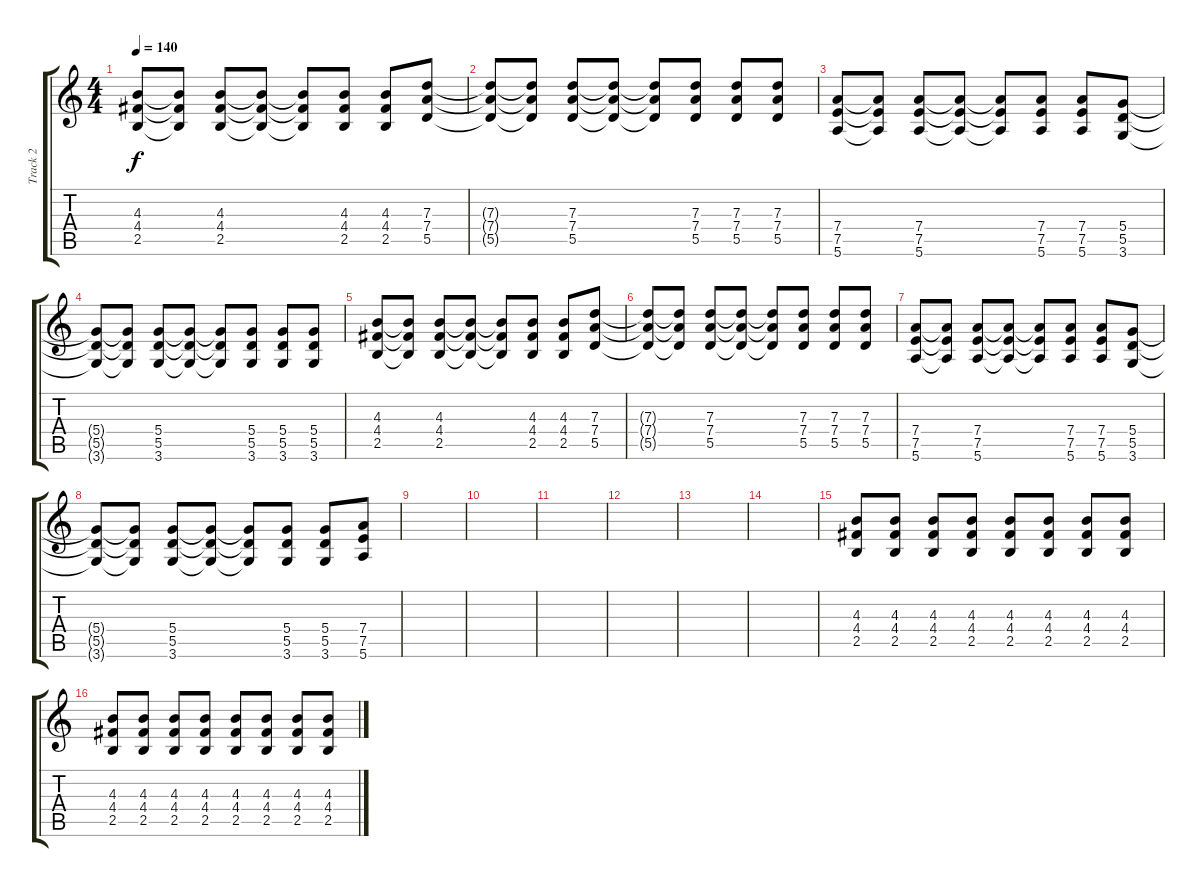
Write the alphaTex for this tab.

\track ("Track 2" "Track 2") {instrument distortionguitar}
\staff {score tabs}
\tuning (E4 B3 G3 D3 A2 E2) {hide}
\ts (4 4)
\tempo 140
\clef g2
\ks c
(4.3 4.4 2.5).8{dy f} (4.3{t} 4.4{t} 2.5{t}).8 (4.3 4.4 2.5).8 (4.3{t} 4.4{t} 2.5{t}).8 (4.3{t} 4.4{t} 2.5{t}).8 (4.3 4.4 2.5).8 (4.3 4.4 2.5).8 (7.3 7.4 5.5).8 |
(7.3{t} 7.4{t} 5.5{t}).8 (7.3{t} 7.4{t} 5.5{t}).8 (7.3 7.4 5.5).8 (7.3{t} 7.4{t} 5.5{t}).8 (7.3{t} 7.4{t} 5.5{t}).8 (7.3 7.4 5.5).8 (7.3 7.4 5.5).8 (7.3 7.4 5.5).8 |
(7.4 7.5 5.6).8 (7.4{t} 7.5{t} 5.6{t}).8 (7.4 7.5 5.6).8 (7.4{t} 7.5{t} 5.6{t}).8 (7.4{t} 7.5{t} 5.6{t}).8 (7.4 7.5 5.6).8 (7.4 7.5 5.6).8 (5.4 5.5 3.6).8 |
(5.4{t} 5.5{t} 3.6{t}).8 (5.4{t} 5.5{t} 3.6{t}).8 (5.4 5.5 3.6).8 (5.4{t} 5.5{t} 3.6{t}).8 (5.4{t} 5.5{t} 3.6{t}).8 (5.4 5.5 3.6).8 (5.4 5.5 3.6).8 (5.4 5.5 3.6).8 |
(4.3 4.4 2.5).8 (4.3{t} 4.4{t} 2.5{t}).8 (4.3 4.4 2.5).8 (4.3{t} 4.4{t} 2.5{t}).8 (4.3{t} 4.4{t} 2.5{t}).8 (4.3 4.4 2.5).8 (4.3 4.4 2.5).8 (7.3 7.4 5.5).8 |
(7.3{t} 7.4{t} 5.5{t}).8 (7.3{t} 7.4{t} 5.5{t}).8 (7.3 7.4 5.5).8 (7.3{t} 7.4{t} 5.5{t}).8 (7.3{t} 7.4{t} 5.5{t}).8 (7.3 7.4 5.5).8 (7.3 7.4 5.5).8 (7.3 7.4 5.5).8 |
(7.4 7.5 5.6).8 (7.4{t} 7.5{t} 5.6{t}).8 (7.4 7.5 5.6).8 (7.4{t} 7.5{t} 5.6{t}).8 (7.4{t} 7.5{t} 5.6{t}).8 (7.4 7.5 5.6).8 (7.4 7.5 5.6).8 (5.4 5.5 3.6).8 |
(5.4{t} 5.5{t} 3.6{t}).8 (5.4{t} 5.5{t} 3.6{t}).8 (5.4 5.5 3.6).8 (5.4{t} 5.5{t} 3.6{t}).8 (5.4{t} 5.5{t} 3.6{t}).8 (5.4 5.5 3.6).8 (5.4 5.5 3.6).8 (7.4 7.5 5.6).8 |
|
|
|
|
|
|
(4.3 4.4 2.5).8{volume 16 instrument distortionguitar} (4.3 4.4 2.5).8 (4.3 4.4 2.5).8 (4.3 4.4 2.5).8 (4.3 4.4 2.5).8 (4.3 4.4 2.5).8 (4.3 4.4 2.5).8 (4.3 4.4 2.5).8 |
(4.3 4.4 2.5).8 (4.3 4.4 2.5).8 (4.3 4.4 2.5).8 (4.3 4.4 2.5).8 (4.3 4.4 2.5).8 (4.3 4.4 2.5).8 (4.3 4.4 2.5).8 (4.3 4.4 2.5).8
